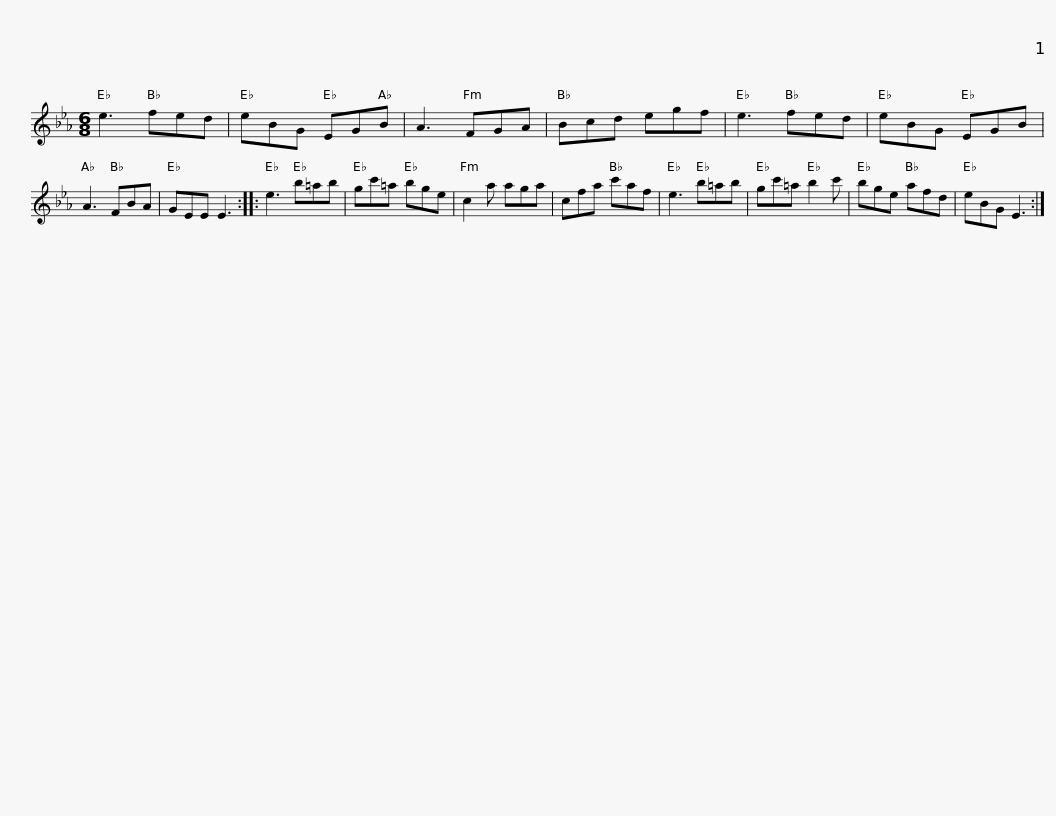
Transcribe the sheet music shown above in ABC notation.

X:1
L:1/8
M:6/8
I:linebreak $
K:Eb
V:1 treble
V:1
 e3 fed | eBG EGB | A3 FGA | Bcd egf | e3 fed | %5
 eBG EGB | A3 FBA | GEE E3 ::$ e3 b=ab | gc'=a bge | %10
 c2 a aga | cfa c'af | e3 b=ab | gc'=a b2 c' |$ bge afd | %15
 eBG E3 :| %16
